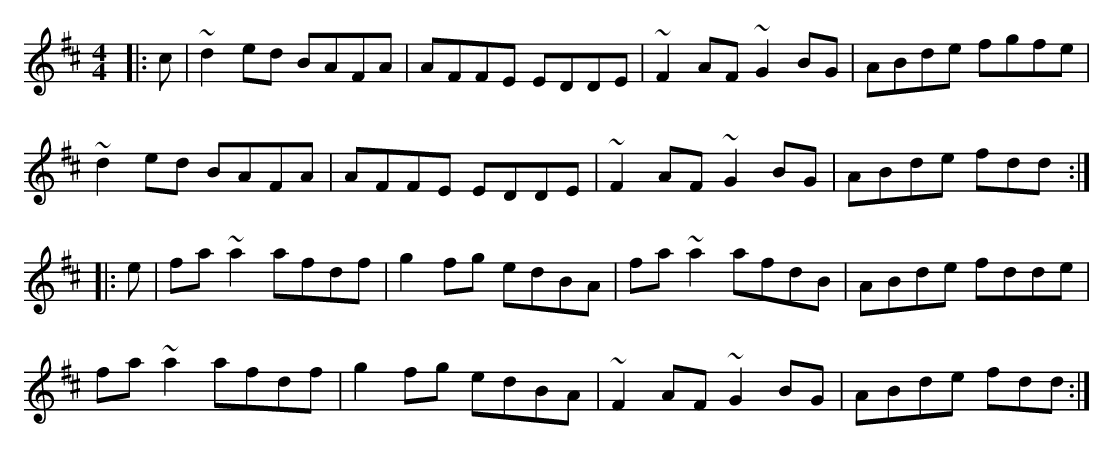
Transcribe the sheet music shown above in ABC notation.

X:1
M:4/4
K:D
|:c|~d2ed BAFA|AFFE EDDE|~F2AF ~G2BG|ABde fgfe|
~d2ed BAFA|AFFE EDDE|~F2AF ~G2BG|ABde fdd:|
|:e|fa~a2 afdf|g2fg edBA|fa~a2 afdB|ABde fdde|
fa~a2 afdf|g2fg edBA|~F2AF ~G2BG|ABde fdd:|
